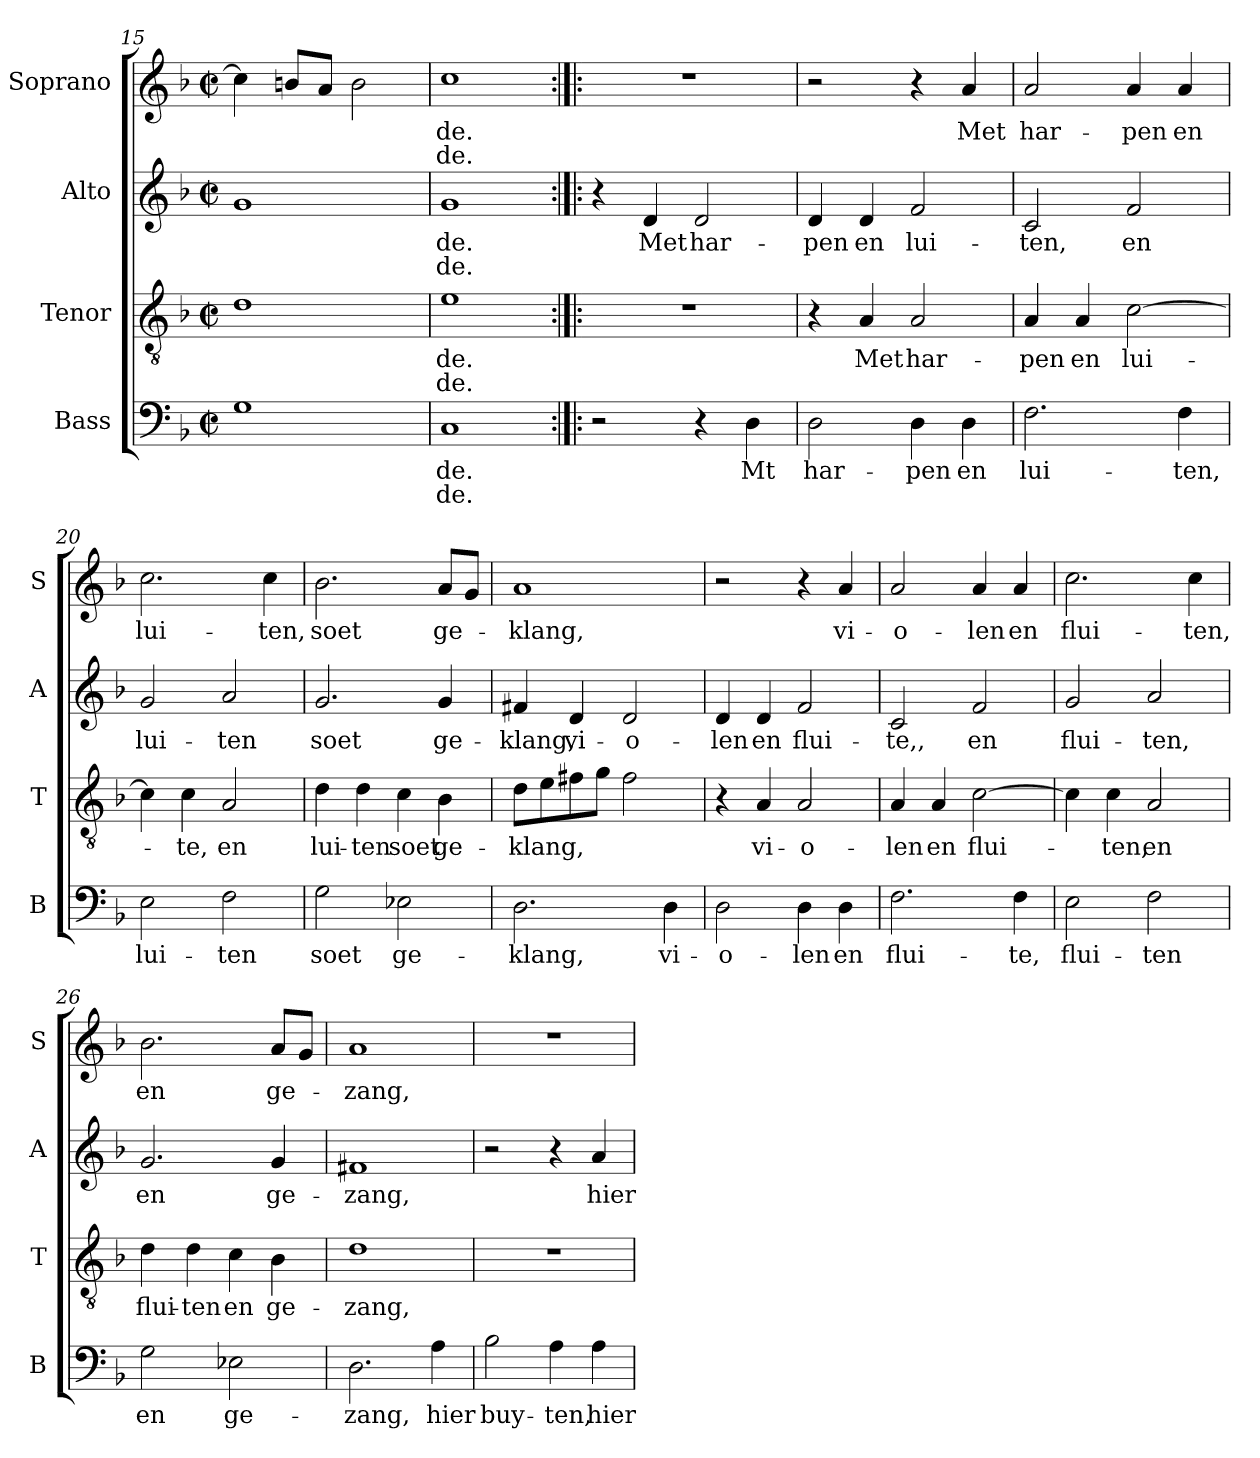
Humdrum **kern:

**kern	**text	**text	**kern	**text	**text	**kern	**text	**text	**kern	**text	**text
*part4	*part4	*part4	*part3	*part3	*part3	*part2	*part2	*part2	*part1	*part1	*part1
*staff4	*staff4	*staff4	*staff3	*staff3	*staff3	*staff2	*staff2	*staff2	*staff1	*staff1	*staff1
*I"Bass	*	*	*I"Tenor	*	*	*I"Alto	*	*	*I"Soprano	*	*
*I'B	*	*	*I'T	*	*	*I'A	*	*	*I'S	*	*
*clefF4	*	*	*clefGv2	*	*	*clefG2	*	*	*clefG2	*	*
*k[b-]	*	*	*k[b-]	*	*	*k[b-]	*	*	*k[b-]	*	*
*F:	*	*	*F:	*	*	*F:	*	*	*F:	*	*
*M2/2	*	*	*M2/2	*	*	*M2/2	*	*	*M2/2	*	*
*met(c|)	*	*	*met(c|)	*	*	*met(c|)	*	*	*met(c|)	*	*
=15	=15	=15	=15	=15	=15	=15	=15	=15	=15	=15	=15
1G	.	.	1d	.	.	1g	.	.	4cc\]	.	.
.	.	.	.	.	.	.	.	.	8bn/L	.	.
.	.	.	.	.	.	.	.	.	8a/J	.	.
.	.	.	.	.	.	.	.	.	2b\	.	.
=16	=16	=16	=16	=16	=16	=16	=16	=16	=16	=16	=16
1C	-de.	-de.	1e	-de.	-de.	1g	-de.	-de.	1cc	-de.	-de.
!!LO:PB:g=z
=17:|!|:	=17:|!|:	=17:|!|:	=17:|!|:	=17:|!|:	=17:|!|:	=17:|!|:	=17:|!|:	=17:|!|:	=17:|!|:	=17:|!|:	=17:|!|:
2r	.	.	1r	.	.	4r	.	.	1r	.	.
.	.	.	.	.	.	4d/	Met	.	.	.	.
4r	.	.	.	.	.	2d/	har-	.	.	.	.
4D\	Mt	.	.	.	.	.	.	.	.	.	.
=18	=18	=18	=18	=18	=18	=18	=18	=18	=18	=18	=18
2D\	har-	.	4r	.	.	4d/	-pen	.	2r	.	.
.	.	.	4A/	Met	.	4d/	en	.	.	.	.
4D\	-pen	.	2A/	har-	.	2f/	lui-	.	4r	.	.
4D\	en	.	.	.	.	.	.	.	4a/	Met	.
=19	=19	=19	=19	=19	=19	=19	=19	=19	=19	=19	=19
2.F\	lui-	.	4A/	-pen	.	2c/	-ten,	.	2a/	har-	.
.	.	.	4A/	en	.	.	.	.	.	.	.
.	.	.	[2c\	lui-	.	2f/	en	.	4a/	-pen	.
4F\	-ten,	.	.	.	.	.	.	.	4a/	en	.
=20	=20	=20	=20	=20	=20	=20	=20	=20	=20	=20	=20
2E\	lui-	.	4c\]	.	.	2g/	lui-	.	2.cc\	lui-	.
.	.	.	4c\	-te,	.	.	.	.	.	.	.
2F\	-ten	.	2A/	en	.	2a/	-ten	.	.	.	.
.	.	.	.	.	.	.	.	.	4cc\	-ten,	.
=21	=21	=21	=21	=21	=21	=21	=21	=21	=21	=21	=21
2G\	soet	.	4d\	lui-	.	2.g/	soet	.	2.b-\	soet	.
.	.	.	4d\	-ten	.	.	.	.	.	.	.
2E-X\	ge-	.	4c\	soet	.	.	.	.	.	.	.
.	.	.	4B-\	ge-	.	4g/	ge-	.	8a/L	ge-	.
.	.	.	.	.	.	.	.	.	8g/J	.	.
!!LO:LB:g=z
=22	=22	=22	=22	=22	=22	=22	=22	=22	=22	=22	=22
2.D\	-klang,	.	8d\L	-klang,	.	4f#X/	-klang,	.	1a	-klang,	.
.	.	.	8e\	.	.	.	.	.	.	.	.
.	.	.	8f#X\	.	.	4d/	vi-	.	.	.	.
.	.	.	8g\J	.	.	.	.	.	.	.	.
.	.	.	2f#\	.	.	2d/	-o-	.	.	.	.
4D\	vi-	.	.	.	.	.	.	.	.	.	.
=23	=23	=23	=23	=23	=23	=23	=23	=23	=23	=23	=23
2D\	-o-	.	4r	.	.	4d/	-len	.	2r	.	.
.	.	.	4A/	vi-	.	4d/	en	.	.	.	.
4D\	-len	.	2A/	-o-	.	2f/	flui-	.	4r	.	.
4D\	en	.	.	.	.	.	.	.	4a/	vi-	.
=24	=24	=24	=24	=24	=24	=24	=24	=24	=24	=24	=24
2.F\	flui-	.	4A/	-len	.	2c/	-te,,	.	2a/	-o-	.
.	.	.	4A/	en	.	.	.	.	.	.	.
.	.	.	[2c\	flui-	.	2f/	en	.	4a/	-len	.
4F\	-te,	.	.	.	.	.	.	.	4a/	en	.
=25	=25	=25	=25	=25	=25	=25	=25	=25	=25	=25	=25
2E\	flui-	.	4c\]	.	.	2g/	flui-	.	2.cc\	flui-	.
.	.	.	4c\	-ten,	.	.	.	.	.	.	.
2F\	-ten	.	2A/	en	.	2a/	-ten,	.	.	.	.
.	.	.	.	.	.	.	.	.	4cc\	-ten,	.
=26	=26	=26	=26	=26	=26	=26	=26	=26	=26	=26	=26
2G\	en	.	4d\	flui-	.	2.g/	en	.	2.b-\	en	.
.	.	.	4d\	-ten	.	.	.	.	.	.	.
2E-X\	ge-	.	4c\	en	.	.	.	.	.	.	.
.	.	.	4B-\	ge-	.	4g/	ge-	.	8a/L	ge-	.
.	.	.	.	.	.	.	.	.	8g/J	.	.
!!LO:LB:g=z
=27	=27	=27	=27	=27	=27	=27	=27	=27	=27	=27	=27
2.D\	-zang,	.	1d	-zang,	.	1f#X	-zang,	.	1a	-zang,	.
4A\	hier	.	.	.	.	.	.	.	.	.	.
=28	=28	=28	=28	=28	=28	=28	=28	=28	=28	=28	=28
2B-\	buy-	.	1r	.	.	2r	.	.	1r	.	.
4A\	-ten,	.	.	.	.	4r	.	.	.	.	.
4A\	hier	.	.	.	.	4a/	hier	.	.	.	.
=	=	=	=	=	=	=	=	=	=	=	=
*-	*-	*-	*-	*-	*-	*-	*-	*-	*-	*-	*-
